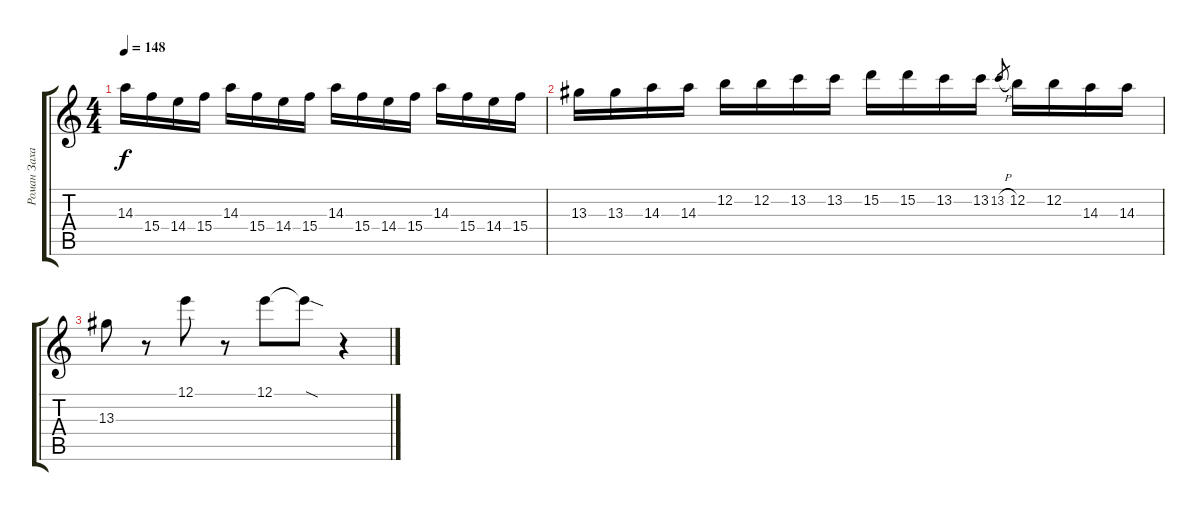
\track ("Роман Захаров" "Роман Заха") {instrument distortionguitar}
\staff {score tabs}
\tuning (E4 B3 G3 D3 A2 E2) {hide}
\ts (4 4)
\tempo 148
\clef g2
\ks c
14.3.16{dy f} 15.4.16 14.4.16 15.4.16 14.3.16 15.4.16 14.4.16 15.4.16 14.3.16 15.4.16 14.4.16 15.4.16 14.3.16 15.4.16 14.4.16 15.4.16 |
13.3.16 13.3.16 14.3.16 14.3.16 12.2.16 12.2.16 13.2.16 13.2.16 15.2.16 15.2.16 13.2.16 13.2.16 13.2{h}.8{gr} 12.2.16 12.2.16 14.3.16 14.3.16 |
13.3.8 r.8 12.1.8 r.8 12.1.8 12.1{sod t}.8 r.4
